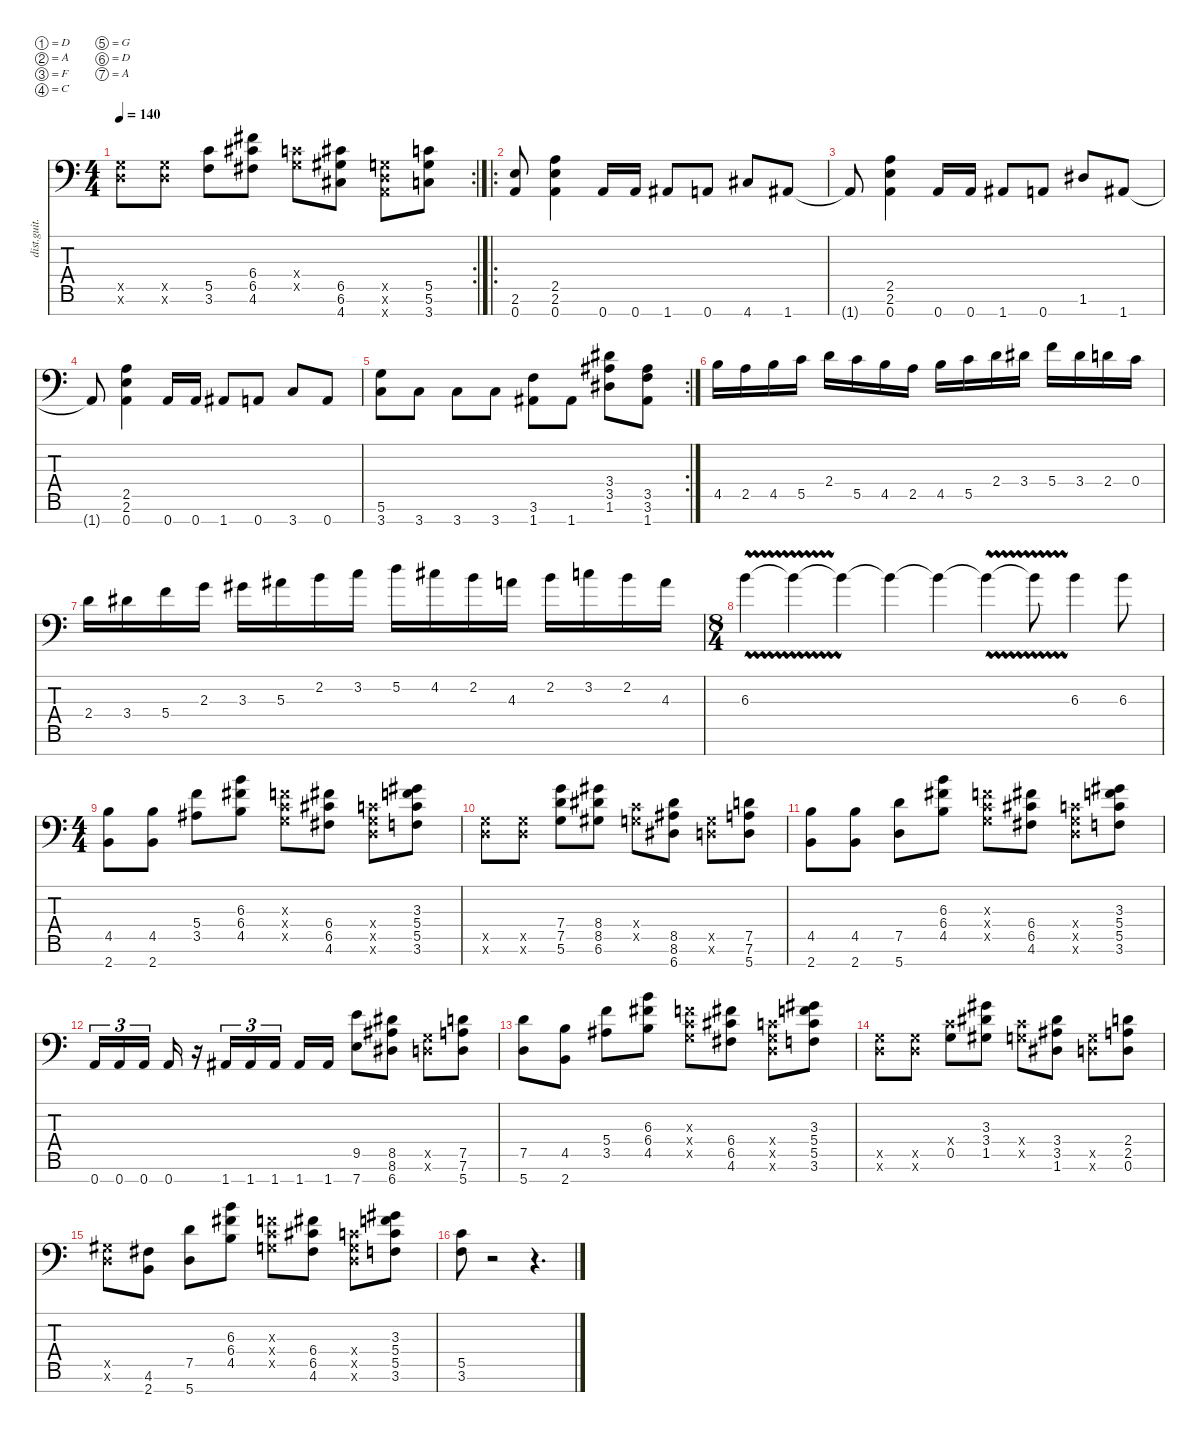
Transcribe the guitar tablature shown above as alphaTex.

\defaultSystemsLayout 4
\hideDynamics
\bracketExtendMode nobrackets
\otherSystemsTrackNameOrientation horizontal
\track ("Danny 1" "dist.guit.") {instrument distortionguitar}
\staff {score tabs}
\tuning (D4 A3 F3 C3 G2 D2 A1)
\rc 2
\ts (4 4)
\tempo 140
\clef f4
\ks c
(0.5{x} 0.6{x}).8{dy mf beam Down} (0.6{x} 0.5{x}).8{beam Down} (3.6 5.5).8{beam Down} (4.6{acc #} 6.5{acc #} 6.4{acc #}).8{beam Down} (0.4{x} 0.5{x}).8{beam Down} (4.7{acc #} 6.6{acc #} 6.5{acc #}).8{beam Down} (0.7{x} 0.6{x} 0.5{x}).8{beam Down} (3.7 5.6 5.5).8{beam Down} |
\ro
(0.7 2.6).8{beam Up} (0.7 2.6 2.5).4{beam Down} 0.7.16{beam Up} 0.7.16{beam Up} 1.7{acc #}.8{beam Up} 0.7.8{beam Up} 4.7{acc #}.8{beam Up} 1.7{acc #}.8{beam Up} |
1.7{t acc #}.8{beam Up} (0.7 2.6 2.5).4{beam Down} 0.7.16{beam Up} 0.7.16{beam Up} 1.7{acc #}.8{beam Up} 0.7.8{beam Up} 1.6{acc #}.8{beam Up} 1.7{acc #}.8{beam Up} |
1.7{t acc #}.8{beam Up} (0.7 2.6 2.5).4{beam Down} 0.7.16{beam Up} 0.7.16{beam Up} 1.7{acc #}.8{beam Up} 0.7.8{beam Up} 3.7.8{beam Up} 0.7.8{beam Up} |
\rc 2
(5.6 3.7).8{beam Down} 3.7.8{beam Down} 3.7.8{beam Down} 3.7.8{beam Down} (1.7{acc #} 3.6).8{beam Down} 1.7{acc #}.8{beam Down} (1.6{acc #} 3.5{acc #} 3.4{acc #}).8{beam Down} (1.7{acc #} 3.6 3.5{acc #}).8{beam Down} |
4.5.16{beam Down} 2.5.16{beam Down} 4.5.16{beam Down} 5.5.16{beam Down} 2.4.16{beam Down} 5.5.16{beam Down} 4.5.16{beam Down} 2.5.16{beam Down} 4.5.16{beam Down} 5.5.16{beam Down} 2.4.16{beam Down} 3.4{acc #}.16{beam Down} 5.4.16{beam Down} 3.4{acc #}.16{beam Down} 2.4.16{beam Down} 0.4.16{beam Down} |
2.4.16{beam Down} 3.4{acc #}.16{beam Down} 5.4.16{beam Down} 2.3.16{beam Down} 3.3{acc #}.16{beam Down} 5.3{acc #}.16{beam Down} 2.2.16{beam Down} 3.2.16{beam Down} 5.2.16{beam Down} 4.2{acc #}.16{beam Down} 2.2.16{beam Down} 4.3.16{beam Down} 2.2.16{beam Down} 3.2.16{beam Down} 2.2.16{beam Down} 4.3.16{beam Down} |
\ts (8 4)
\beaming (8 4 4 4 4)
6.3{vw}.4{beam Down} 6.3{t}.4{beam Down} 6.3{t}.4{beam Down} 6.3{t}.4{beam Down} 6.3{t}.4{beam Down} 6.3{vw t}.4{beam Down} 6.3{vw t}.8{beam Down} 6.3.4{beam Down} 6.3.8{beam Down} |
\ts (4 4)
\beaming (8 2 2 2 2)
(2.7 4.5).8{beam Down} (2.7 4.5).8{beam Down} (3.5{acc #} 5.4).8{beam Down} (4.5 6.4{acc #} 6.3).8{beam Down} (0.5{x} 0.4{x} 0.3{x}).8{beam Down} (4.6{acc #} 6.5{acc #} 6.4{acc #}).8{beam Down} (0.6{x} 0.5{x} 0.4{x}).8{beam Down} (3.6 5.5 5.4 3.3{acc #}).8{beam Down} |
(0.6{x} 0.5{x}).8{beam Down} (0.5{x} 0.6{x}).8{beam Down} (5.6 7.5 7.4).8{beam Down} (6.6{acc #} 8.5{acc #} 8.4{acc #}).8{beam Down} (0.4{x} 0.5{x}).8{beam Down} (6.7{acc #} 8.6{acc #} 8.5{acc #}).8{beam Down} (0.6{x} 0.5{x}).8{beam Down} (7.5 7.6 5.7).8{beam Down} |
(2.7 4.5).8{beam Down} (2.7 4.5).8{beam Down} (5.7 7.5).8{beam Down} (4.5 6.4{acc #} 6.3).8{beam Down} (0.3{x} 0.4{x} 0.5{x}).8{beam Down} (4.6{acc #} 6.5{acc #} 6.4{acc #}).8{beam Down} (0.6{x} 0.5{x} 0.4{x}).8{beam Down} (3.6 5.5 5.4 3.3{acc #}).8{beam Down} |
0.7.16{tu (3 2) beam Up} 0.7.16{tu (3 2) beam Up} 0.7.16{tu (3 2) beam Up} 0.7.16{beam Up} r.16{beam Up} 1.7{acc #}.16{tu (3 2) beam Up} 1.7{acc #}.16{tu (3 2) beam Up} 1.7{acc #}.16{tu (3 2) beam Up} 1.7{acc #}.16{beam Up} 1.7{acc #}.16{beam Up} (7.7 9.5).8{beam Down} (6.7{acc #} 8.6{acc #} 8.5{acc #}).8{beam Down} (0.6{x} 0.5{x}).8{beam Down} (5.7 7.6 7.5).8{beam Down} |
(5.7 7.5).8{beam Down} (2.7 4.5).8{beam Down} (3.5{acc #} 5.4).8{beam Down} (4.5 6.4{acc #} 6.3).8{beam Down} (0.5{x} 0.4{x} 0.3{x}).8{beam Down} (4.6{acc #} 6.5{acc #} 6.4{acc #}).8{beam Down} (0.6{x} 0.5{x} 0.4{x}).8{beam Down} (3.6 5.5 5.4 3.3{acc #}).8{beam Down} |
(0.5{x} 0.6{x}).8{beam Down} (0.5{x} 0.6{x}).8{beam Down} (0.4{x} 0.5).8{beam Down} (1.5{acc #} 3.4{acc #} 3.3{acc #}).8{beam Down} (0.5{x} 0.4{x}).8{beam Down} (1.6{acc #} 3.5{acc #} 3.4{acc #}).8{beam Down} (0.6{x} 0.5{x}).8{beam Down} (0.6 2.5 2.4).8{beam Down} |
(1.5{x acc #} 0.6{x}).8{beam Down} (2.7 4.6{acc #}).8{beam Down} (5.7 7.5).8{beam Down} (4.5 6.4{acc #} 6.3).8{beam Down} (0.5{x} 0.4{x} 0.3{x}).8{beam Down} (4.6{acc #} 6.5{acc #} 6.4{acc #}).8{beam Down} (0.6{x} 0.5{x} 0.4{x}).8{beam Down} (3.6 5.5 5.4 3.3{acc #}).8{beam Down} |
(3.6 5.5).8{beam Down} r.2{beam Down} r.4{d beam Down}
